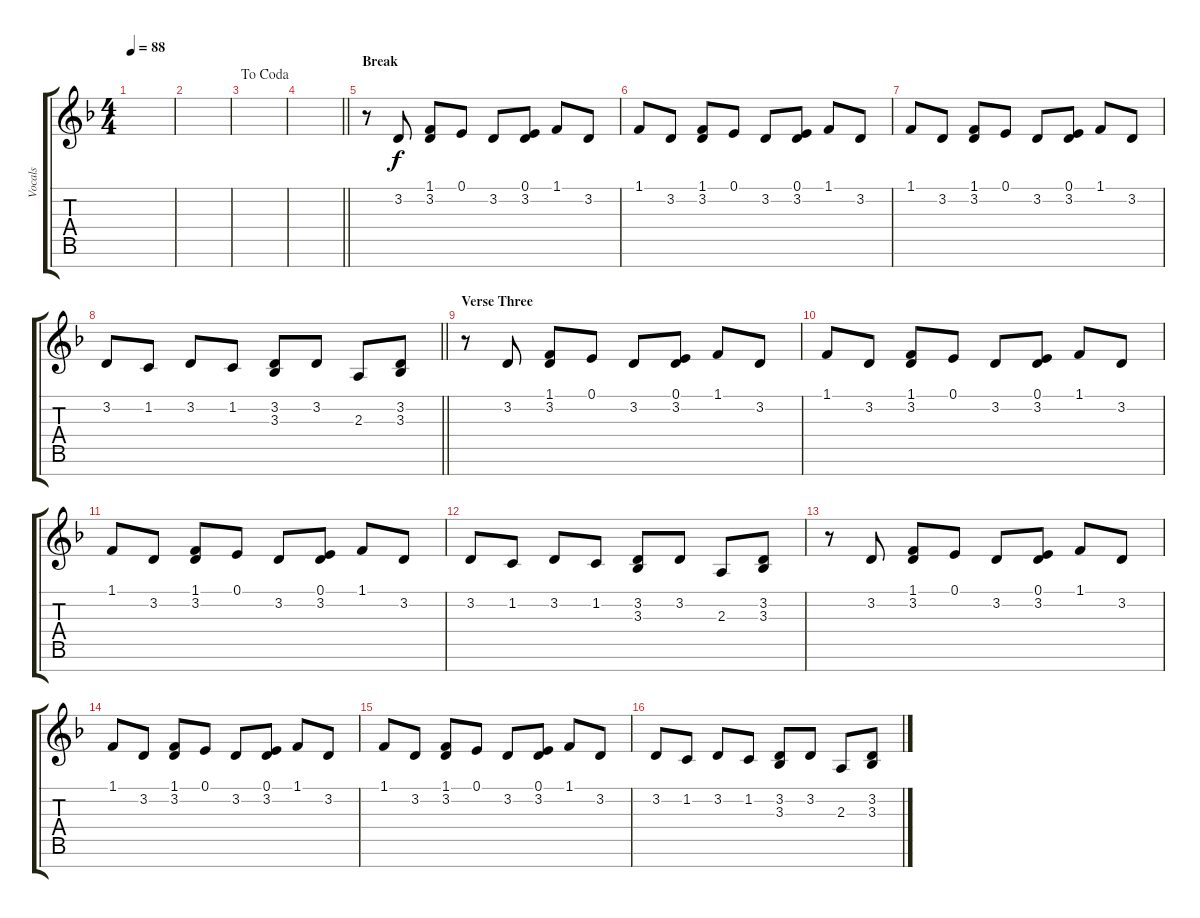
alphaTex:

\track ("Vocals" "Vocals") {mute instrument piccolo}
\staff {score tabs}
\tuning (E4 B3 G3 D3 A2 E2 B1) {hide}
\ts (4 4)
\tempo 88
\clef g2
\ks f
|
|
\jump dacoda
|
\barLineRight lightlight
|
\section ("" "Break")
r.8 3.2.8 (1.1 3.2).8 0.1.8 3.2.8 (0.1 3.2).8 1.1.8 3.2.8 |
1.1.8 3.2.8 (1.1 3.2).8 0.1.8 3.2.8 (0.1 3.2).8 1.1.8 3.2.8 |
1.1.8 3.2.8 (1.1 3.2).8 0.1.8 3.2.8 (0.1 3.2).8 1.1.8 3.2.8 |
\barLineRight lightlight
3.2.8 1.2.8 3.2.8 1.2.8 (3.2 3.3).8 3.2.8 2.3.8 (3.2 3.3).8 |
\section ("" "Verse Three")
r.8 3.2.8 (1.1 3.2).8 0.1.8 3.2.8 (0.1 3.2).8 1.1.8 3.2.8 |
1.1.8 3.2.8 (1.1 3.2).8 0.1.8 3.2.8 (0.1 3.2).8 1.1.8 3.2.8 |
1.1.8 3.2.8 (1.1 3.2).8 0.1.8 3.2.8 (0.1 3.2).8 1.1.8 3.2.8 |
3.2.8 1.2.8 3.2.8 1.2.8 (3.2 3.3).8 3.2.8 2.3.8 (3.2 3.3).8 |
r.8 3.2.8 (1.1 3.2).8 0.1.8 3.2.8 (0.1 3.2).8 1.1.8 3.2.8 |
1.1.8 3.2.8 (1.1 3.2).8 0.1.8 3.2.8 (0.1 3.2).8 1.1.8 3.2.8 |
1.1.8 3.2.8 (1.1 3.2).8 0.1.8 3.2.8 (0.1 3.2).8 1.1.8 3.2.8 |
3.2.8 1.2.8 3.2.8 1.2.8 (3.2 3.3).8 3.2.8 2.3.8 (3.2 3.3).8
